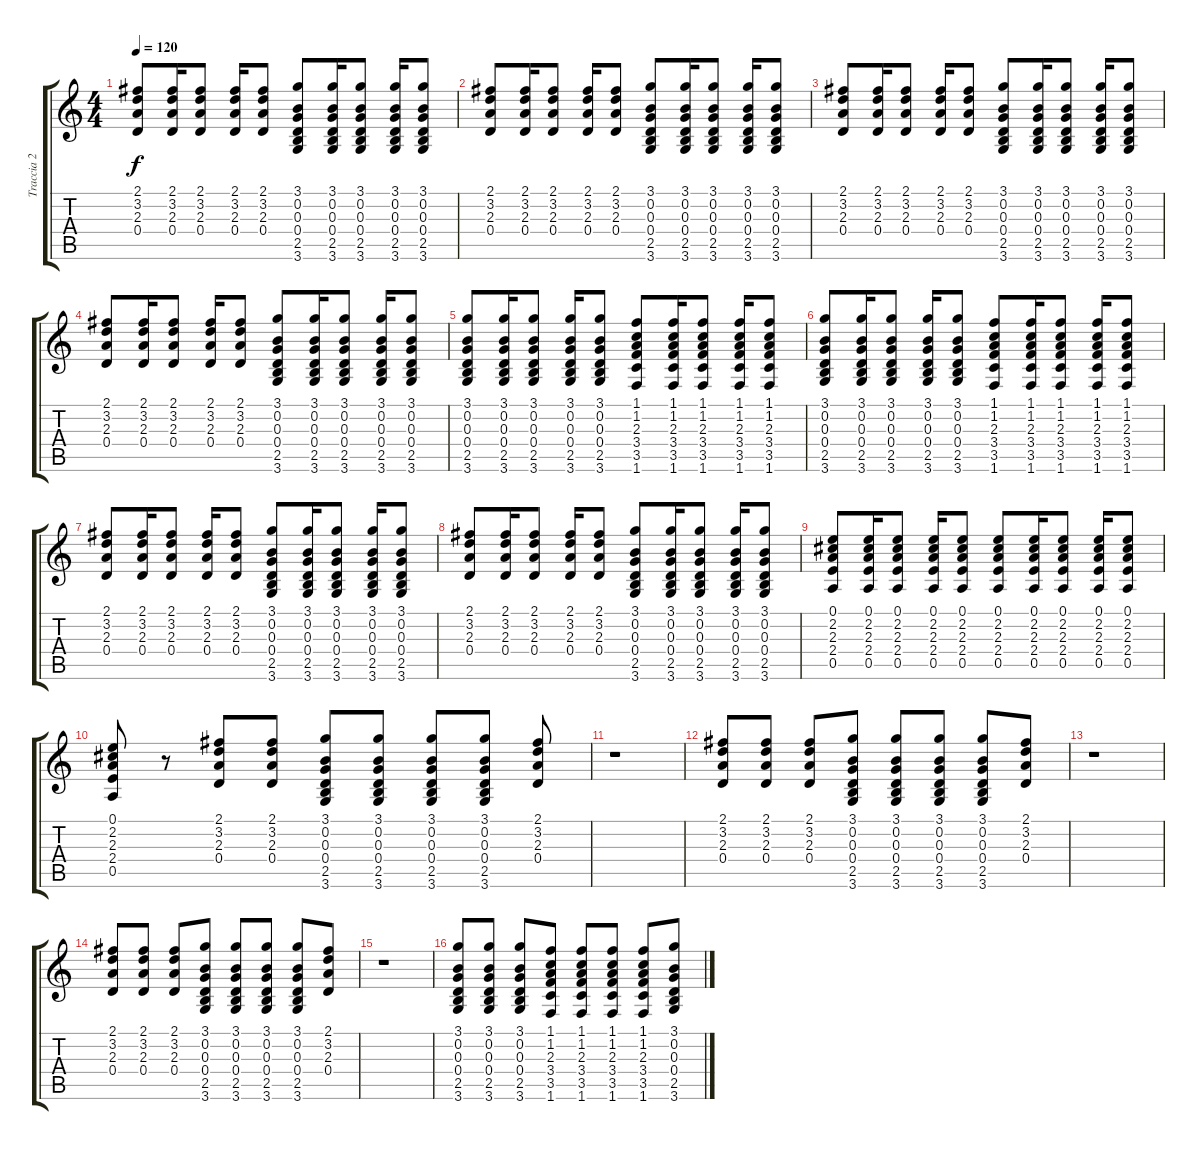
\track ("Traccia 2" "Traccia 2") {instrument overdrivenguitar}
\staff {score tabs}
\tuning (E4 B3 G3 D3 A2 E2) {hide}
\ts (4 4)
\tempo 120
\clef g2
\ks c
(2.1 3.2 2.3 0.4).8{dy f} (2.1 3.2 2.3 0.4).16 (2.1 3.2 2.3 0.4).8 (2.1 3.2 2.3 0.4).16 (2.1 3.2 2.3 0.4).8 (3.1 0.2 0.3 0.4 2.5 3.6).8 (3.1 0.2 0.3 0.4 2.5 3.6).16 (3.1 0.2 0.3 0.4 2.5 3.6).8 (3.1 0.2 0.3 0.4 2.5 3.6).16 (3.1 0.2 0.3 0.4 2.5 3.6).8 |
(2.1 3.2 2.3 0.4).8 (2.1 3.2 2.3 0.4).16 (2.1 3.2 2.3 0.4).8 (2.1 3.2 2.3 0.4).16 (2.1 3.2 2.3 0.4).8 (3.1 0.2 0.3 0.4 2.5 3.6).8 (3.1 0.2 0.3 0.4 2.5 3.6).16 (3.1 0.2 0.3 0.4 2.5 3.6).8 (3.1 0.2 0.3 0.4 2.5 3.6).16 (3.1 0.2 0.3 0.4 2.5 3.6).8 |
(2.1 3.2 2.3 0.4).8 (2.1 3.2 2.3 0.4).16 (2.1 3.2 2.3 0.4).8 (2.1 3.2 2.3 0.4).16 (2.1 3.2 2.3 0.4).8 (3.1 0.2 0.3 0.4 2.5 3.6).8 (3.1 0.2 0.3 0.4 2.5 3.6).16 (3.1 0.2 0.3 0.4 2.5 3.6).8 (3.1 0.2 0.3 0.4 2.5 3.6).16 (3.1 0.2 0.3 0.4 2.5 3.6).8 |
(2.1 3.2 2.3 0.4).8 (2.1 3.2 2.3 0.4).16 (2.1 3.2 2.3 0.4).8 (2.1 3.2 2.3 0.4).16 (2.1 3.2 2.3 0.4).8 (3.1 0.2 0.3 0.4 2.5 3.6).8 (3.1 0.2 0.3 0.4 2.5 3.6).16 (3.1 0.2 0.3 0.4 2.5 3.6).8 (3.1 0.2 0.3 0.4 2.5 3.6).16 (3.1 0.2 0.3 0.4 2.5 3.6).8 |
(3.1 0.2 0.3 0.4 2.5 3.6).8 (3.1 0.2 0.3 0.4 2.5 3.6).16 (3.1 0.2 0.3 0.4 2.5 3.6).8 (3.1 0.2 0.3 0.4 2.5 3.6).16 (3.1 0.2 0.3 0.4 2.5 3.6).8 (1.1 1.2 2.3 3.4 3.5 1.6).8 (1.1 1.2 2.3 3.4 3.5 1.6).16 (1.1 1.2 2.3 3.4 3.5 1.6).8 (1.1 1.2 2.3 3.4 3.5 1.6).16 (1.1 1.2 2.3 3.4 3.5 1.6).8 |
(3.1 0.2 0.3 0.4 2.5 3.6).8 (3.1 0.2 0.3 0.4 2.5 3.6).16 (3.1 0.2 0.3 0.4 2.5 3.6).8 (3.1 0.2 0.3 0.4 2.5 3.6).16 (3.1 0.2 0.3 0.4 2.5 3.6).8 (1.1 1.2 2.3 3.4 3.5 1.6).8 (1.1 1.2 2.3 3.4 3.5 1.6).16 (1.1 1.2 2.3 3.4 3.5 1.6).8 (1.1 1.2 2.3 3.4 3.5 1.6).16 (1.1 1.2 2.3 3.4 3.5 1.6).8 |
(2.1 3.2 2.3 0.4).8 (2.1 3.2 2.3 0.4).16 (2.1 3.2 2.3 0.4).8 (2.1 3.2 2.3 0.4).16 (2.1 3.2 2.3 0.4).8 (3.1 0.2 0.3 0.4 2.5 3.6).8 (3.1 0.2 0.3 0.4 2.5 3.6).16 (3.1 0.2 0.3 0.4 2.5 3.6).8 (3.1 0.2 0.3 0.4 2.5 3.6).16 (3.1 0.2 0.3 0.4 2.5 3.6).8 |
(2.1 3.2 2.3 0.4).8 (2.1 3.2 2.3 0.4).16 (2.1 3.2 2.3 0.4).8 (2.1 3.2 2.3 0.4).16 (2.1 3.2 2.3 0.4).8 (3.1 0.2 0.3 0.4 2.5 3.6).8 (3.1 0.2 0.3 0.4 2.5 3.6).16 (3.1 0.2 0.3 0.4 2.5 3.6).8 (3.1 0.2 0.3 0.4 2.5 3.6).16 (3.1 0.2 0.3 0.4 2.5 3.6).8 |
(0.1 2.2 2.3 2.4 0.5).8 (0.1 2.2 2.3 2.4 0.5).16 (0.1 2.2 2.3 2.4 0.5).8 (0.1 2.2 2.3 2.4 0.5).16 (0.1 2.2 2.3 2.4 0.5).8 (0.1 2.2 2.3 2.4 0.5).8 (0.1 2.2 2.3 2.4 0.5).16 (0.1 2.2 2.3 2.4 0.5).8 (0.1 2.2 2.3 2.4 0.5).16 (0.1 2.2 2.3 2.4 0.5).8 |
(0.1 2.2 2.3 2.4 0.5).8 r.8 (2.1 3.2 2.3 0.4).8 (2.1 3.2 2.3 0.4).8 (3.1 0.2 0.3 0.4 2.5 3.6).8 (3.1 0.2 0.3 0.4 2.5 3.6).8 (3.1 0.2 0.3 0.4 2.5 3.6).8 (3.1 0.2 0.3 0.4 2.5 3.6).8 (2.1 3.2 2.3 0.4).8 |
r.1 |
(2.1 3.2 2.3 0.4).8 (2.1 3.2 2.3 0.4).8 (2.1 3.2 2.3 0.4).8 (3.1 0.2 0.3 0.4 2.5 3.6).8 (3.1 0.2 0.3 0.4 2.5 3.6).8 (3.1 0.2 0.3 0.4 2.5 3.6).8 (3.1 0.2 0.3 0.4 2.5 3.6).8 (2.1 3.2 2.3 0.4).8 |
r.1 |
(2.1 3.2 2.3 0.4).8 (2.1 3.2 2.3 0.4).8 (2.1 3.2 2.3 0.4).8 (3.1 0.2 0.3 0.4 2.5 3.6).8 (3.1 0.2 0.3 0.4 2.5 3.6).8 (3.1 0.2 0.3 0.4 2.5 3.6).8 (3.1 0.2 0.3 0.4 2.5 3.6).8 (2.1 3.2 2.3 0.4).8 |
r.1 |
(3.1 0.2 0.3 0.4 2.5 3.6).8 (3.1 0.2 0.3 0.4 2.5 3.6).8 (3.1 0.2 0.3 0.4 2.5 3.6).8 (1.1 1.2 2.3 3.4 3.5 1.6).8 (1.1 1.2 2.3 3.4 3.5 1.6).8 (1.1 1.2 2.3 3.4 3.5 1.6).8 (1.1 1.2 2.3 3.4 3.5 1.6).8 (3.1 0.2 0.3 0.4 2.5 3.6).8
